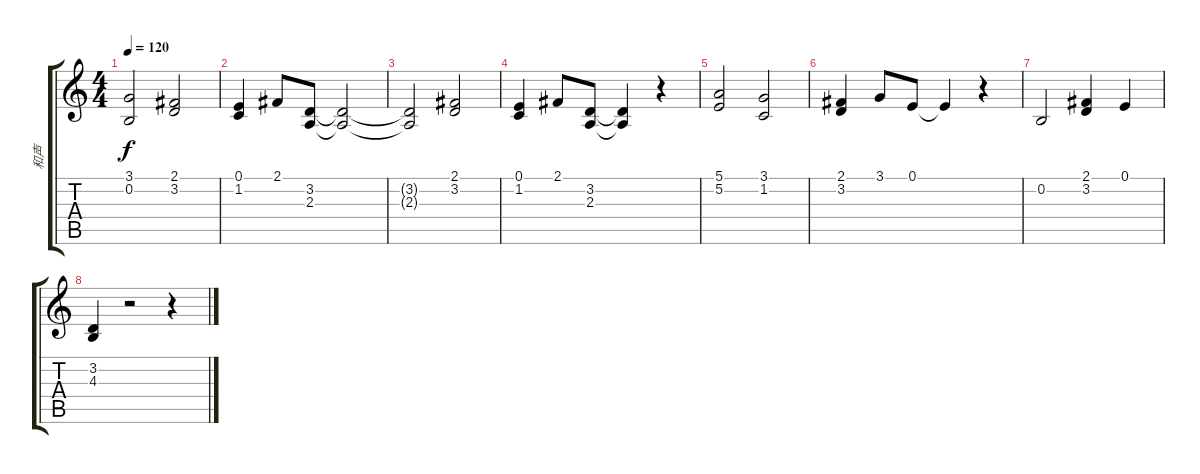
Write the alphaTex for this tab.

\track ("和声" "和声") {instrument fx7echoes}
\staff {score tabs}
\tuning (E4 B3 G3 D3 A2 E2) {hide}
\ts (4 4)
\tempo 120
\clef g2
\ks c
(3.1 0.2).2{dy f} (2.1 3.2).2 |
(0.1 1.2).4 2.1.8 (3.2 2.3).8 (3.2{t} 2.3{t}).2 |
(3.2{t} 2.3{t}).2 (2.1 3.2).2 |
(0.1 1.2).4 2.1.8 (3.2 2.3).8 (3.2{t} 2.3{t}).4 r.4 |
(5.1 5.2).2 (3.1 1.2).2 |
(2.1 3.2).4 3.1.8 0.1.8 0.1{t}.4 r.4 |
0.2.2 (2.1 3.2).4 0.1.4 |
(3.2 4.3).4 r.2 r.4
